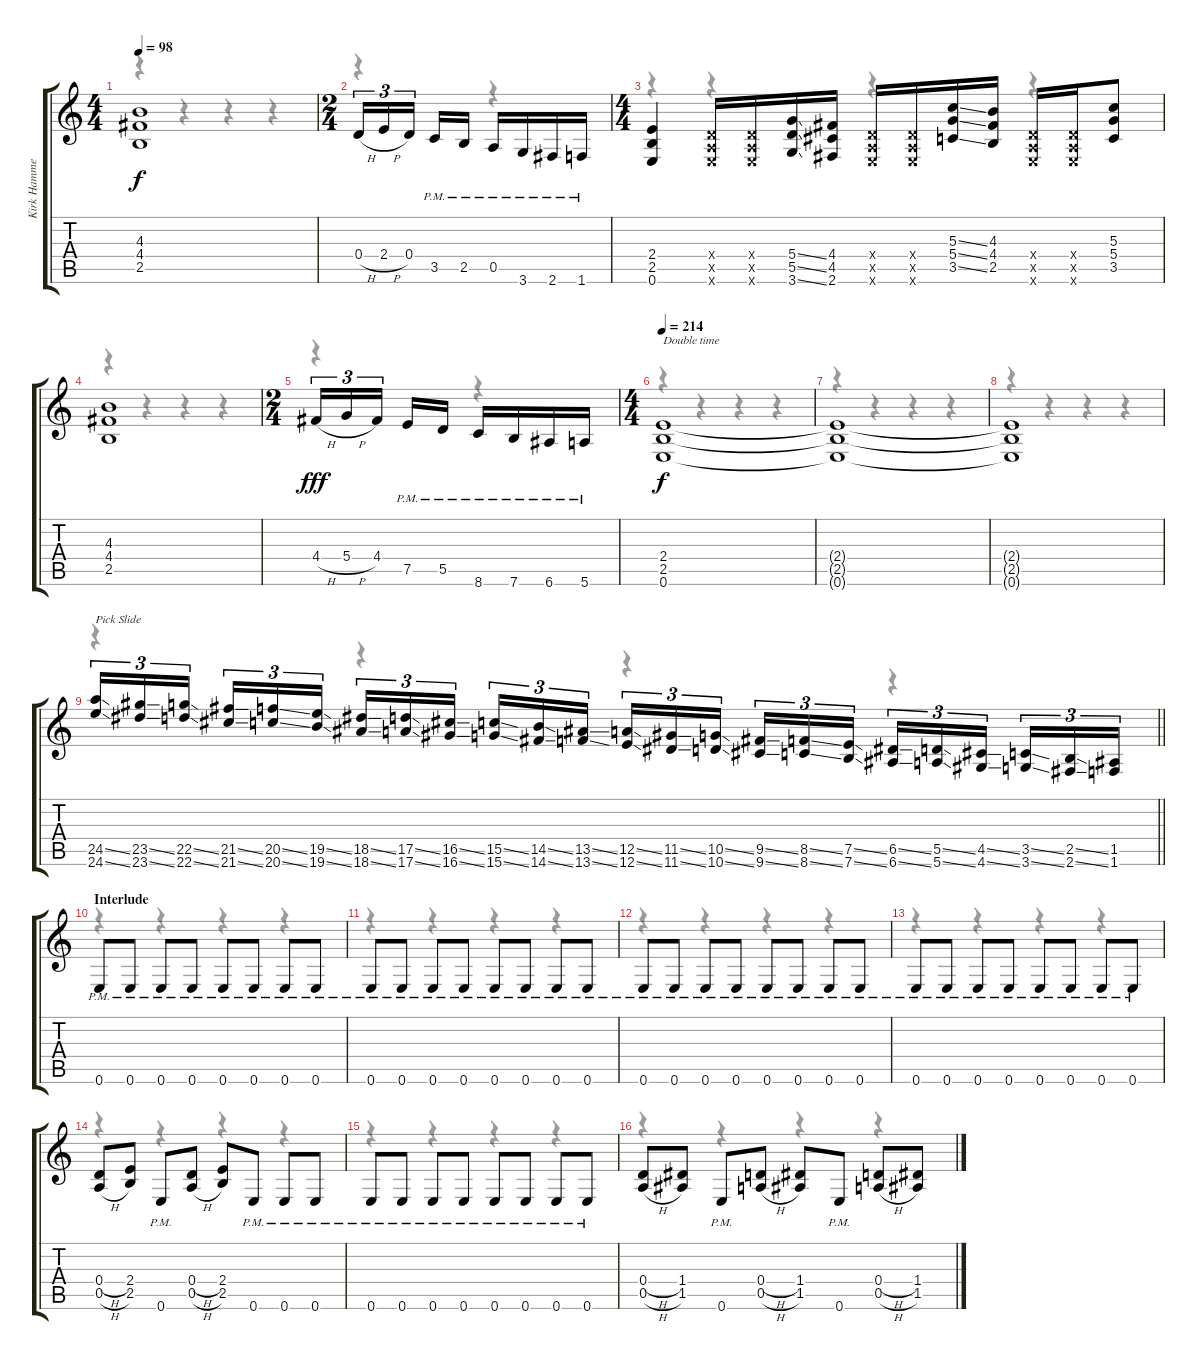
\track ("Kirk Hammett" "Kirk Hamme") {instrument distortionguitar}
\staff {score tabs}
\tuning (E4 B3 G3 D3 A2 E2) {hide}
\voice
\ts (4 4)
\tempo 98
\clef g2
\ks c
(4.3 4.4 2.5).1{dy f} |
\ts (2 4)
0.4{h}.16{tu (3 2)} 2.4{h}.16{tu (3 2)} 0.4.16{tu (3 2) beam splitsecondary} 3.5{pm}.16 2.5{pm}.16 0.5{pm}.16 3.6{pm}.16 2.6{pm}.16 1.6{pm}.16 |
\ts (4 4)
(2.4 2.5 0.6).4 (0.4{x} 0.5{x} 0.6{x}).16 (0.4{x} 0.5{x} 0.6{x}).16 (5.4{ss} 5.5{ss} 3.6{ss}).16 (4.4 4.5 2.6).16 (0.4{x} 0.5{x} 0.6{x}).16 (0.4{x} 0.5{x} 0.6{x}).16 (5.3{ss} 5.4{ss} 3.5{ss}).16 (4.3 4.4 2.5).16 (0.4{x} 0.5{x} 0.6{x}).16 (0.4{x} 0.5{x} 0.6{x}).16 (5.3 5.4 3.5).8 |
(4.3 4.4 2.5).1 |
\ts (2 4)
4.4{h}.16{tu (3 2) dy fff} 5.4{h}.16{tu (3 2)} 4.4.16{tu (3 2) beam splitsecondary} 7.5{pm}.16 5.5{pm}.16 8.6{pm}.16 7.6{pm}.16 6.6{pm}.16 5.6{pm}.16 |
\ts (4 4)
\tempo 214
(2.4 2.5 0.6).1{txt "Double time" dy f} |
(2.4{t} 2.5{t} 0.6{t}).1 |
(2.4{t} 2.5{t} 0.6{t}).1 |
\barLineRight lightlight
(24.5{ss} 24.6{ss}).16{tu (3 2) txt "Pick Slide"} (23.5{ss} 23.6{ss}).16{tu (3 2)} (22.5{ss} 22.6{ss}).16{tu (3 2) beam splitsecondary} (21.5{ss} 21.6{ss}).16{tu (3 2)} (20.5{ss} 20.6{ss}).16{tu (3 2)} (19.5{ss} 19.6{ss}).16{tu (3 2)} (18.5{ss} 18.6{ss}).16{tu (3 2)} (17.5{ss} 17.6{ss}).16{tu (3 2)} (16.5{ss} 16.6{ss}).16{tu (3 2) beam splitsecondary} (15.5{ss} 15.6{ss}).16{tu (3 2)} (14.5{ss} 14.6{ss}).16{tu (3 2)} (13.5{ss} 13.6{ss}).16{tu (3 2)} (12.5{ss} 12.6{ss}).16{tu (3 2)} (11.5{ss} 11.6{ss}).16{tu (3 2)} (10.5{ss} 10.6{ss}).16{tu (3 2) beam splitsecondary} (9.5{ss} 9.6{ss}).16{tu (3 2)} (8.5{ss} 8.6{ss}).16{tu (3 2)} (7.5{ss} 7.6{ss}).16{tu (3 2)} (6.5{ss} 6.6{ss}).16{tu (3 2)} (5.5{ss} 5.6{ss}).16{tu (3 2)} (4.5{ss} 4.6{ss}).16{tu (3 2) beam splitsecondary} (3.5{ss} 3.6{ss}).16{tu (3 2)} (2.5{ss} 2.6{ss}).16{tu (3 2)} (1.5 1.6).16{tu (3 2)} |
\section ("" "Interlude")
0.6{pm}.8 0.6{pm}.8 0.6{pm}.8 0.6{pm}.8 0.6{pm}.8 0.6{pm}.8 0.6{pm}.8 0.6{pm}.8 |
0.6{pm}.8 0.6{pm}.8 0.6{pm}.8 0.6{pm}.8 0.6{pm}.8 0.6{pm}.8 0.6{pm}.8 0.6{pm}.8 |
0.6{pm}.8 0.6{pm}.8 0.6{pm}.8 0.6{pm}.8 0.6{pm}.8 0.6{pm}.8 0.6{pm}.8 0.6{pm}.8 |
0.6{pm}.8 0.6{pm}.8 0.6{pm}.8 0.6{pm}.8 0.6{pm}.8 0.6{pm}.8 0.6{pm}.8 0.6{pm}.8 |
(0.4{h} 0.5{h}).8 (2.4 2.5).8 0.6{pm}.8 (0.4{h} 0.5{h}).8 (2.4 2.5).8 0.6{pm}.8 0.6{pm}.8 0.6{pm}.8 |
0.6{pm}.8 0.6{pm}.8 0.6{pm}.8 0.6{pm}.8 0.6{pm}.8 0.6{pm}.8 0.6{pm}.8 0.6{pm}.8 |
(0.4{h} 0.5{h}).8 (1.4 1.5).8 0.6{pm}.8 (0.4{h} 0.5{h}).8 (1.4 1.5).8 0.6{pm}.8 (0.4{h} 0.5{h}).8 (1.4 1.5).8
\voice
\clef g2
\ottava regular
\simile none
\ks c
r.4{dy f} r.4 r.4 r.4 |
r.4 r.4 |
r.4 r.4 r.4 r.4 |
r.4 r.4 r.4 r.4 |
r.4 r.4 |
r.4 r.4 r.4 r.4 |
r.4 r.4 r.4 r.4 |
r.4 r.4 r.4 r.4 |
\barLineRight lightlight
r.4 r.4 r.4 r.4 |
r.4 r.4 r.4 r.4 |
r.4 r.4 r.4 r.4 |
r.4 r.4 r.4 r.4 |
r.4 r.4 r.4 r.4 |
r.4 r.4 r.4 r.4 |
r.4 r.4 r.4 r.4 |
r.4 r.4 r.4 r.4
